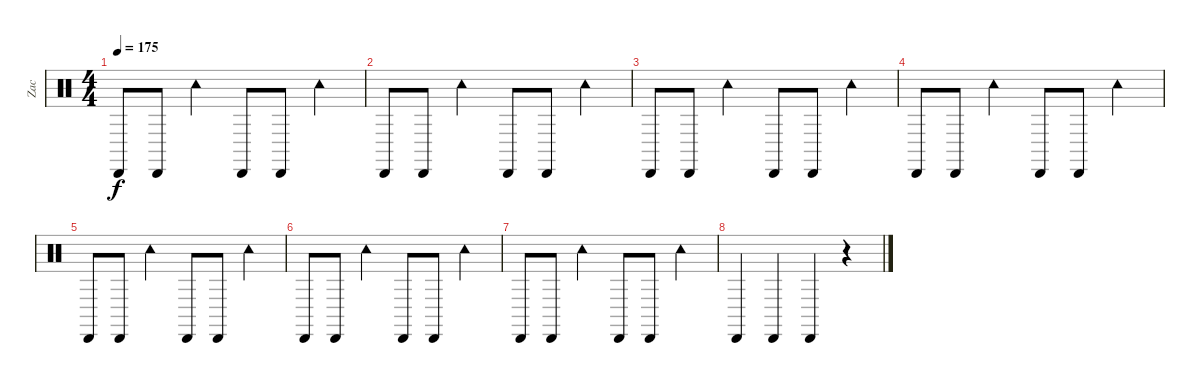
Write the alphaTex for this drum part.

\track ("Zac" "Zac") {instrument percussion}
\staff {score}
\articulation defaults
\ts (4 4)
\tempo 175
\clef neutral
\ks c "Cabasa (hit)".8{dy f} "Cabasa (hit)".8 "Tambourine (hit)".4 "Cabasa (hit)".8 "Cabasa (hit)".8 "Tambourine (hit)".4
|
"Cabasa (hit)".8 "Cabasa (hit)".8 "Tambourine (hit)".4 "Cabasa (hit)".8 "Cabasa (hit)".8 "Tambourine (hit)".4 |
"Cabasa (hit)".8 "Cabasa (hit)".8 "Tambourine (hit)".4 "Cabasa (hit)".8 "Cabasa (hit)".8 "Tambourine (hit)".4 |
"Cabasa (hit)".8 "Cabasa (hit)".8 "Tambourine (hit)".4 "Cabasa (hit)".8 "Cabasa (hit)".8 "Tambourine (hit)".4 |
"Cabasa (hit)".8 "Cabasa (hit)".8 "Tambourine (hit)".4 "Cabasa (hit)".8 "Cabasa (hit)".8 "Tambourine (hit)".4 |
"Cabasa (hit)".8 "Cabasa (hit)".8 "Tambourine (hit)".4 "Cabasa (hit)".8 "Cabasa (hit)".8 "Tambourine (hit)".4 |
"Cabasa (hit)".8 "Cabasa (hit)".8 "Tambourine (hit)".4 "Cabasa (hit)".8 "Cabasa (hit)".8 "Tambourine (hit)".4 |
"Cabasa (hit)".4 "Cabasa (hit)".4 "Cabasa (hit)".4 r.4
